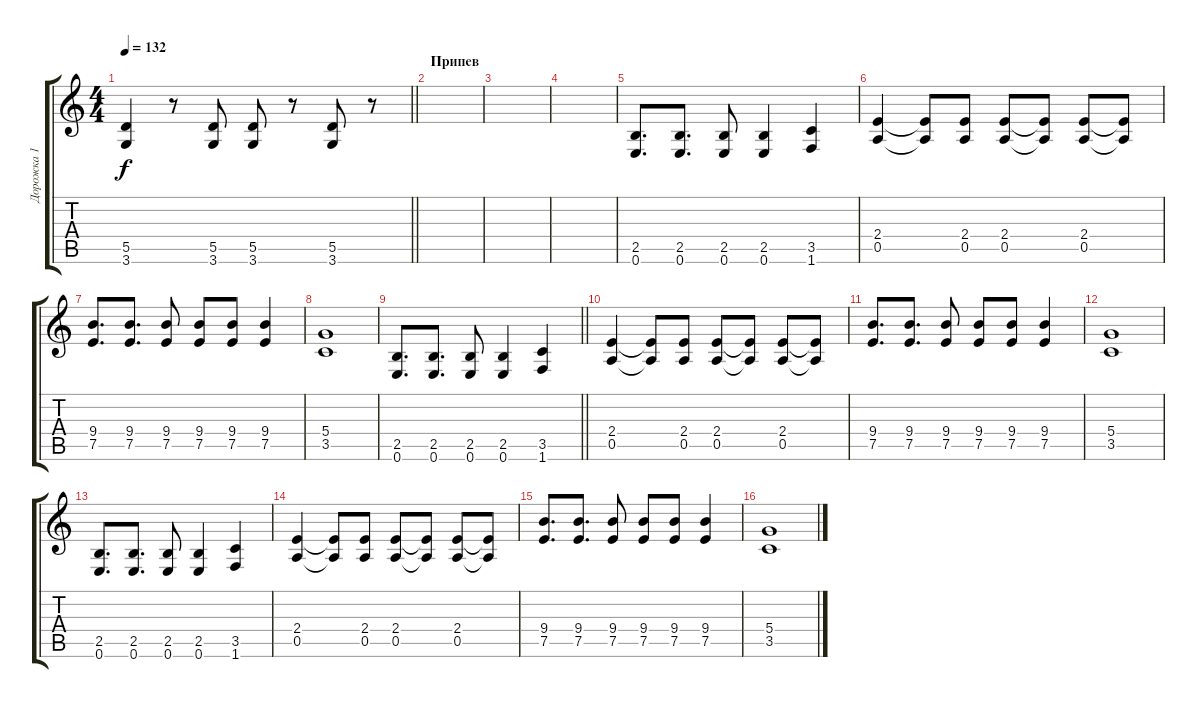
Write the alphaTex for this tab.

\track ("Дорожка 1" "Дорожка 1") {instrument distortionguitar}
\staff {score tabs}
\tuning (E4 B3 G3 D3 A2 E2) {hide}
\ts (4 4)
\tempo 132
\clef g2
\barLineRight lightlight
\ks c
(5.5 3.6).4{dy f} r.8 (5.5 3.6).8 (5.5 3.6).8 r.8 (5.5 3.6).8 r.8 |
\section ("" "Припев")
|
|
|
(2.5 0.6).8{d} (2.5 0.6).8{d} (2.5 0.6).8 (2.5 0.6).4 (3.5 1.6).4 |
(2.4 0.5).4 (2.4{t} 0.5{t}).8 (2.4 0.5).8 (2.4 0.5).8 (2.4{t} 0.5{t}).8 (2.4 0.5).8 (2.4{t} 0.5{t}).8 |
(9.4 7.5).8{d} (9.4 7.5).8{d} (9.4 7.5).8 (9.4 7.5).8 (9.4 7.5).8 (9.4 7.5).4 |
(5.4 3.5).1 |
\barLineRight lightlight
(2.5 0.6).8{d} (2.5 0.6).8{d} (2.5 0.6).8 (2.5 0.6).4 (3.5 1.6).4 |
(2.4 0.5).4 (2.4{t} 0.5{t}).8 (2.4 0.5).8 (2.4 0.5).8 (2.4{t} 0.5{t}).8 (2.4 0.5).8 (2.4{t} 0.5{t}).8 |
(9.4 7.5).8{d} (9.4 7.5).8{d} (9.4 7.5).8 (9.4 7.5).8 (9.4 7.5).8 (9.4 7.5).4 |
(5.4 3.5).1 |
(2.5 0.6).8{d} (2.5 0.6).8{d} (2.5 0.6).8 (2.5 0.6).4 (3.5 1.6).4 |
(2.4 0.5).4 (2.4{t} 0.5{t}).8 (2.4 0.5).8 (2.4 0.5).8 (2.4{t} 0.5{t}).8 (2.4 0.5).8 (2.4{t} 0.5{t}).8 |
(9.4 7.5).8{d} (9.4 7.5).8{d} (9.4 7.5).8 (9.4 7.5).8 (9.4 7.5).8 (9.4 7.5).4 |
(5.4 3.5).1
